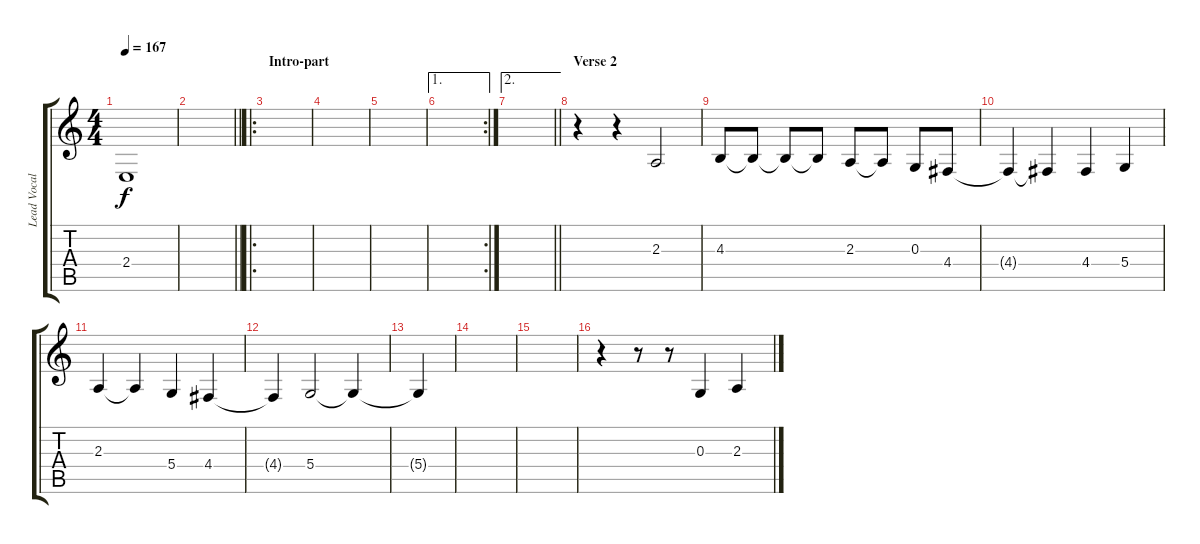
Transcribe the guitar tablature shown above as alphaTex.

\track ("Lead Vocals" "Lead Vocal") {instrument tenorsax}
\staff {score tabs}
\tuning (E4 B3 G3 D3 A2 E2) {hide}
\ts (4 4)
\tempo 167
\clef g2
\ks c
2.4{t}.1{dy f} |
\barLineRight lightlight
|
\ro
\section ("" "Intro-part")
|
|
|
\ae 1
\rc 2
|
\ae 2
\barLineRight lightlight
|
\section ("" "Verse 2")
r.4 r.4 2.3.2 |
4.3.8 4.3{t}.8 4.3{t}.8 4.3{t}.8 2.3.8 2.3{t}.8 0.3.8 4.4.8 |
4.4{t}.4 4.4{t}.4 4.4.4 5.4.4 |
2.3.4 2.3{t}.4 5.4.4 4.4.4 |
4.4{t}.4 5.4.2 5.4{t}.4 |
5.4{t}.4 |
|
|
r.4 r.8 r.8 0.3.4 2.3.4
